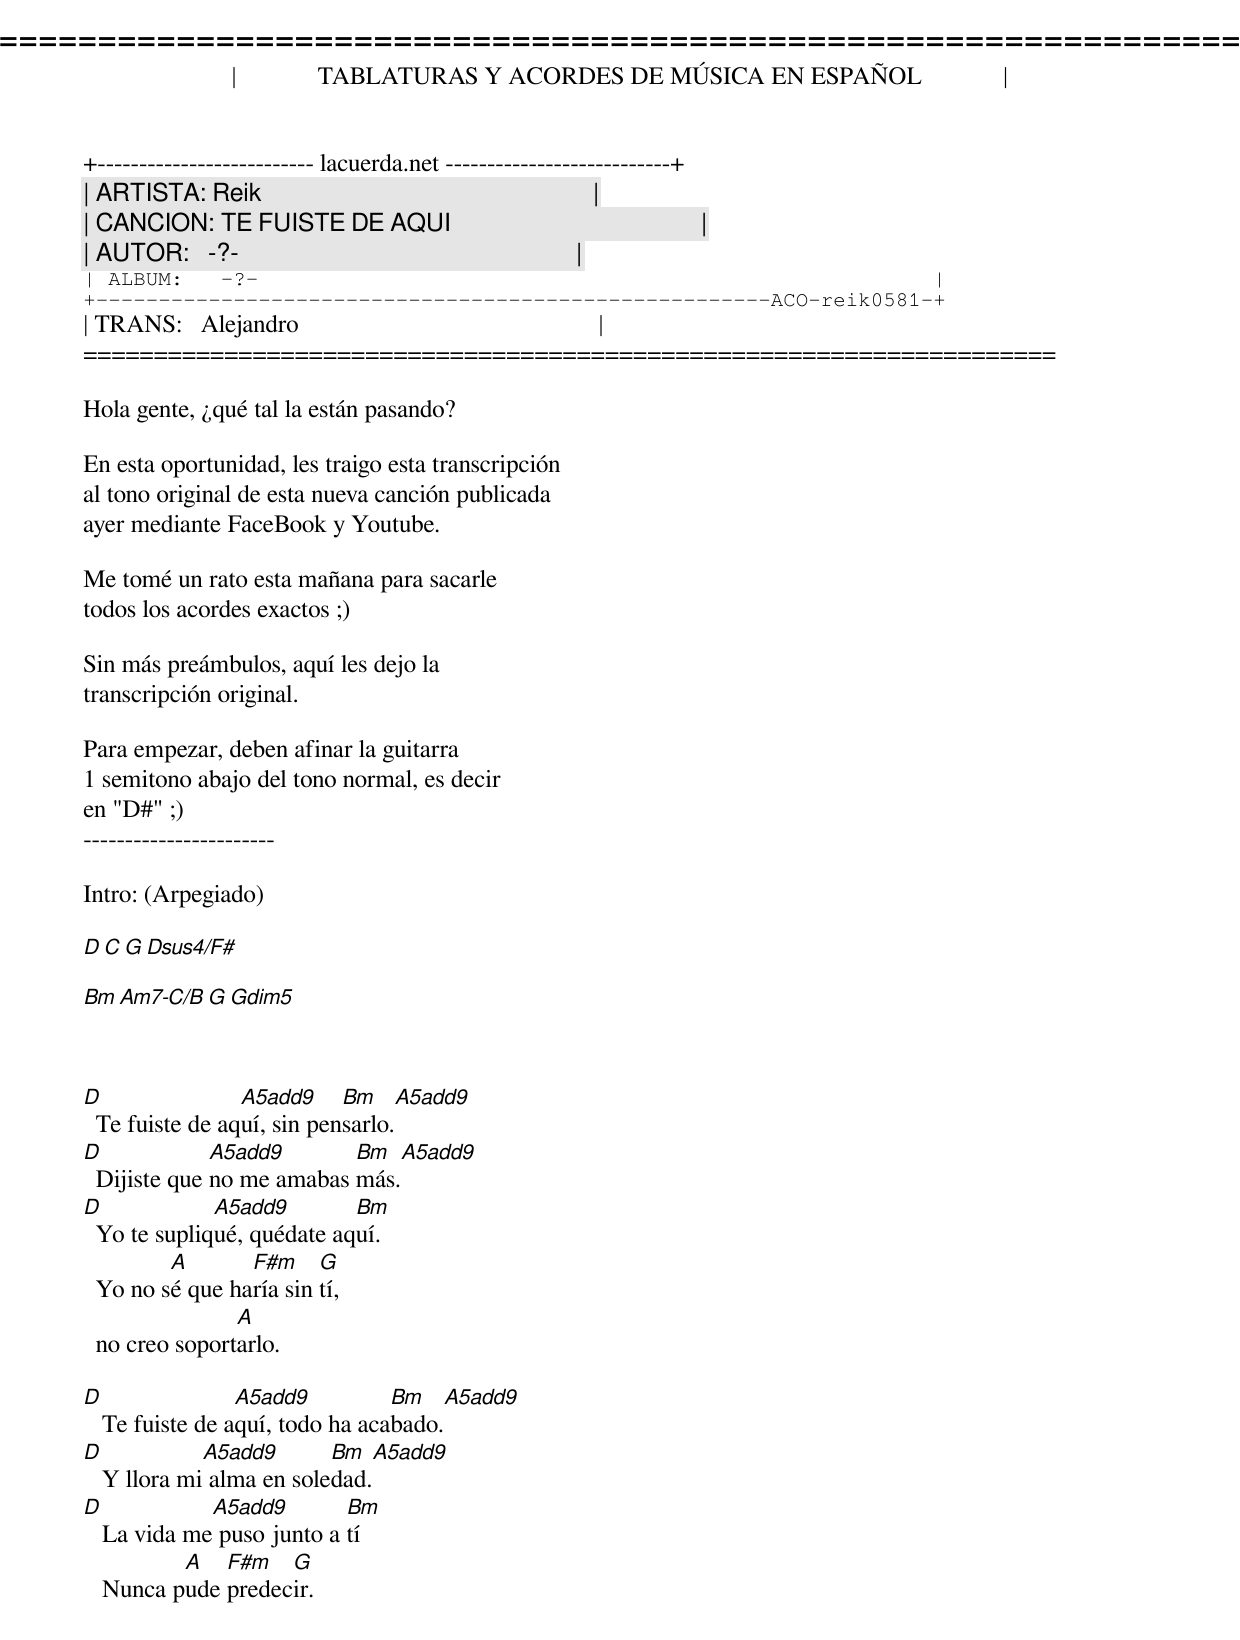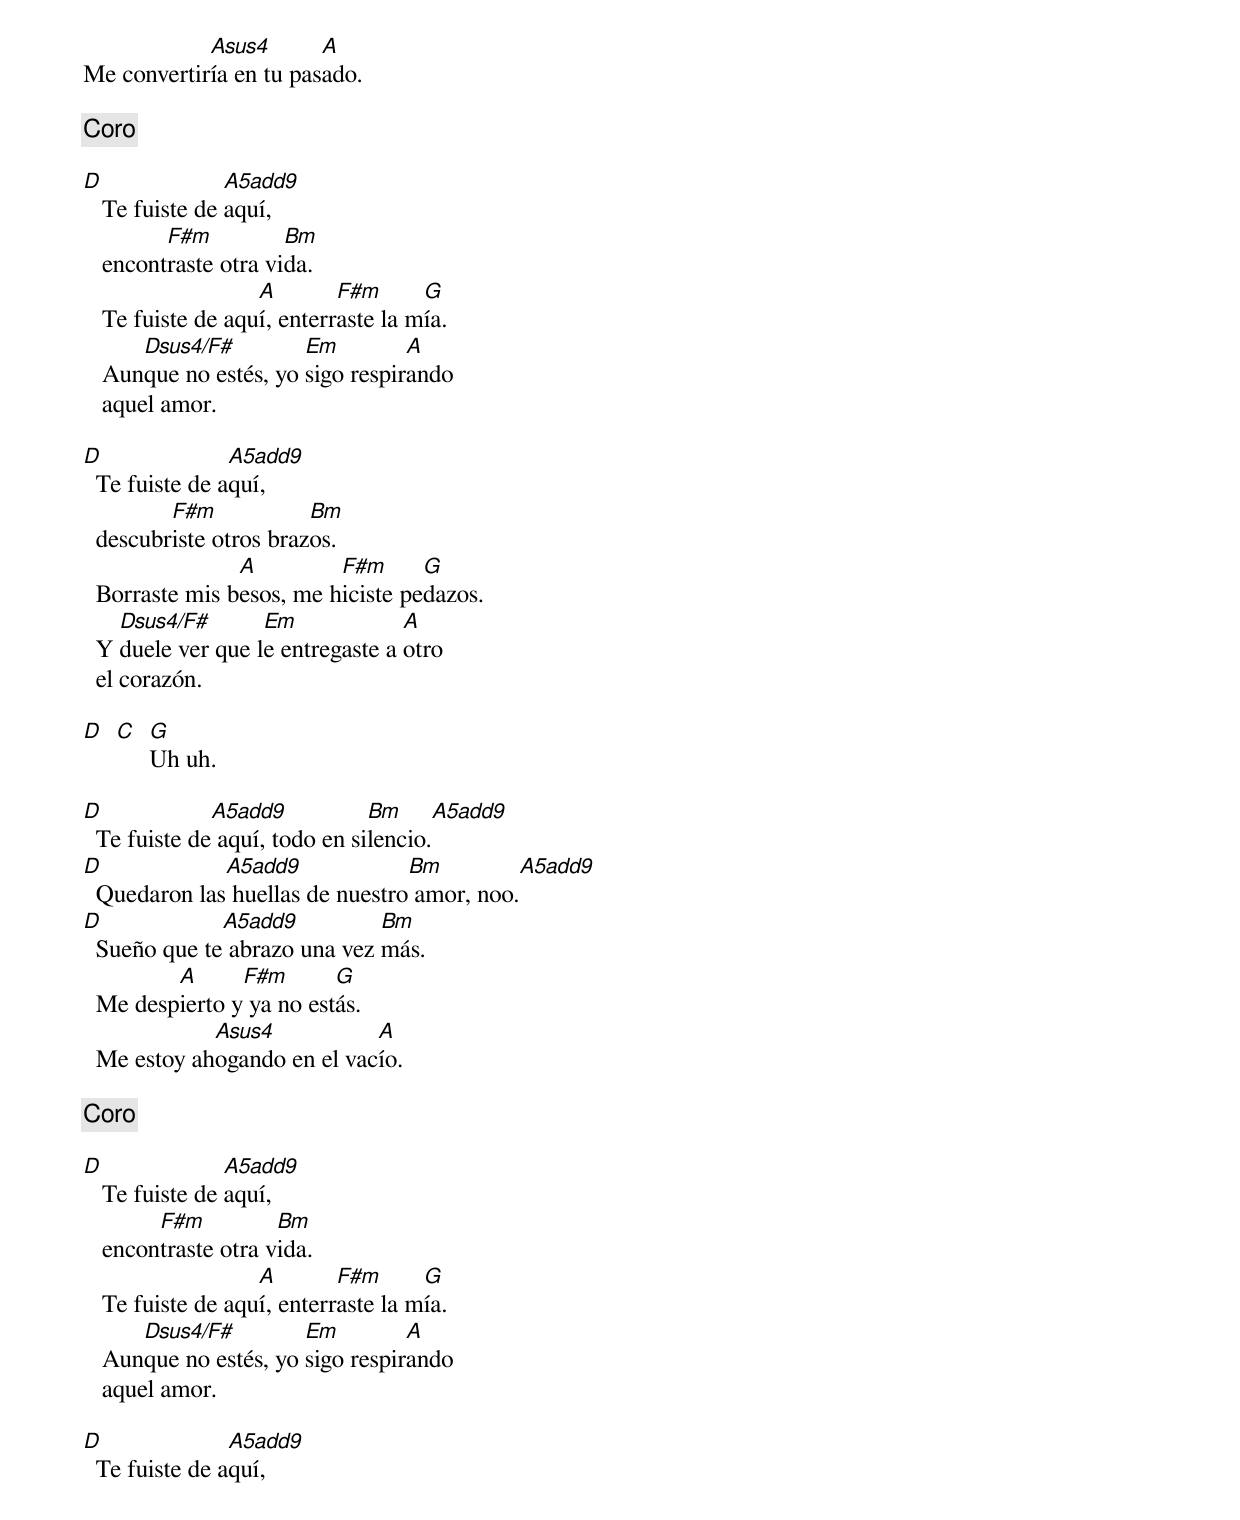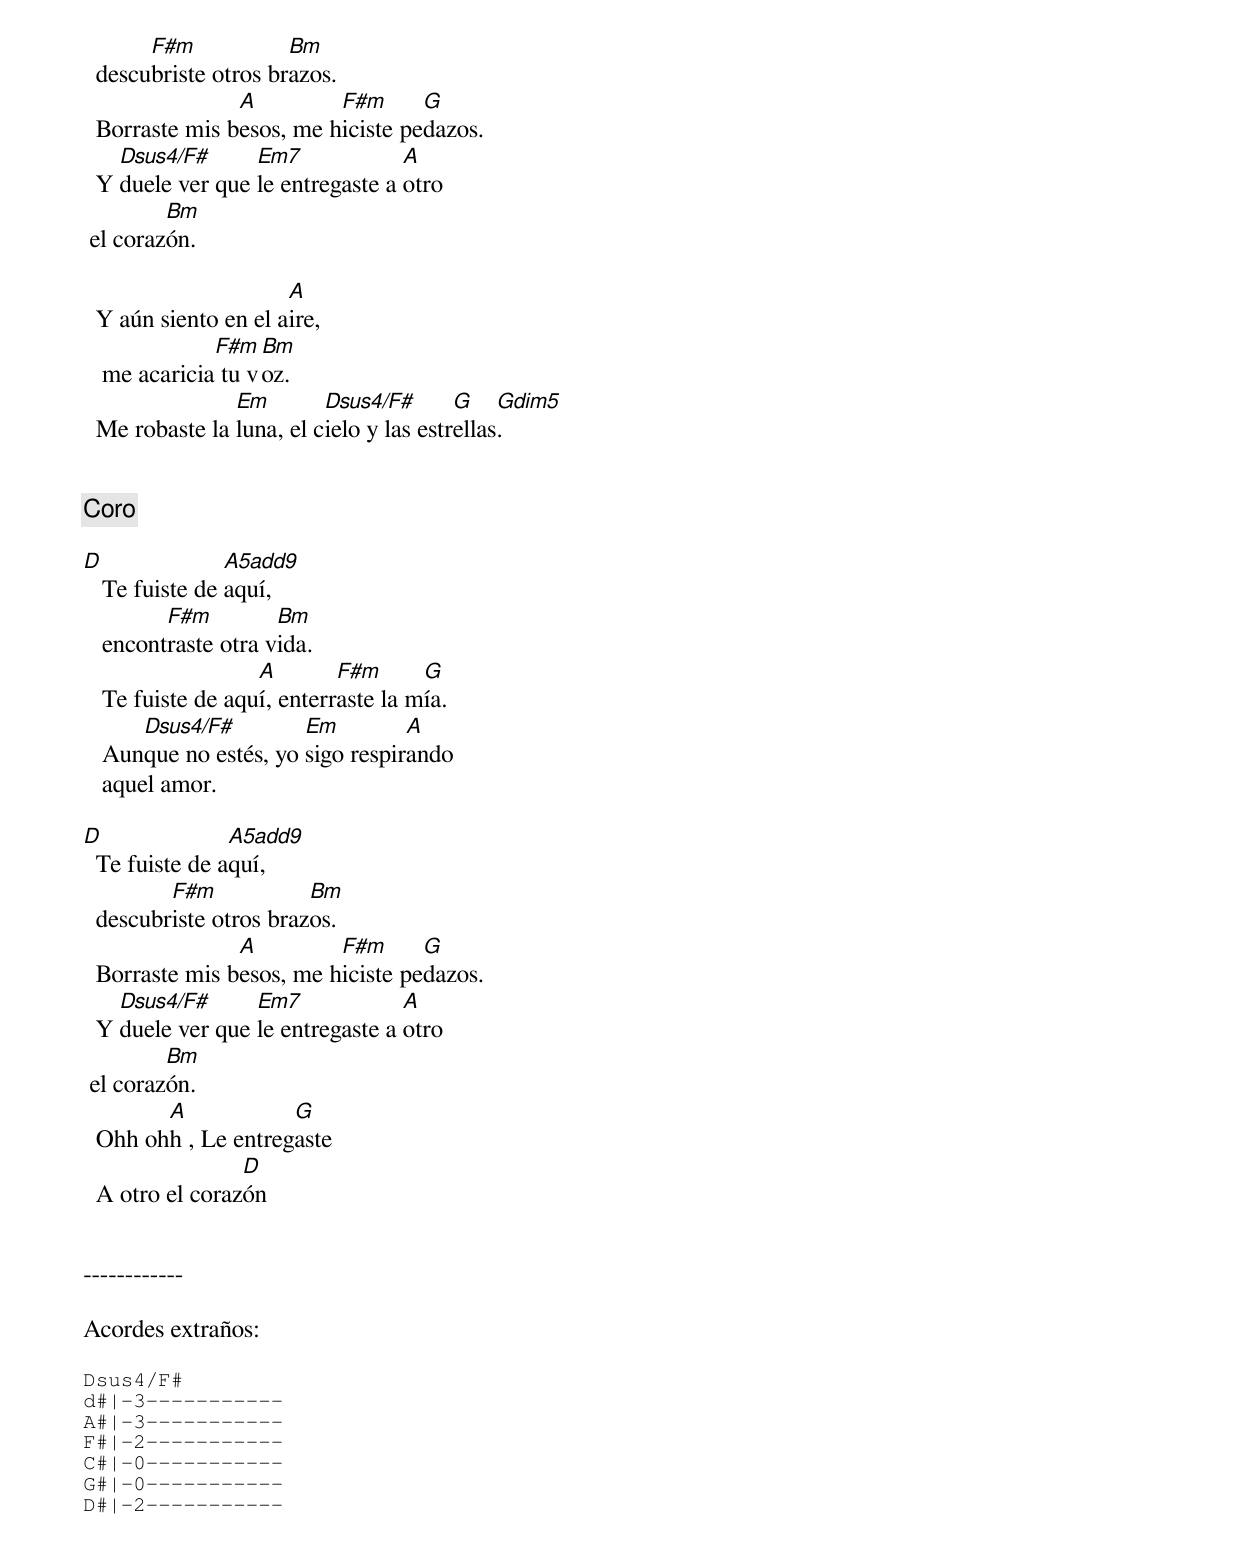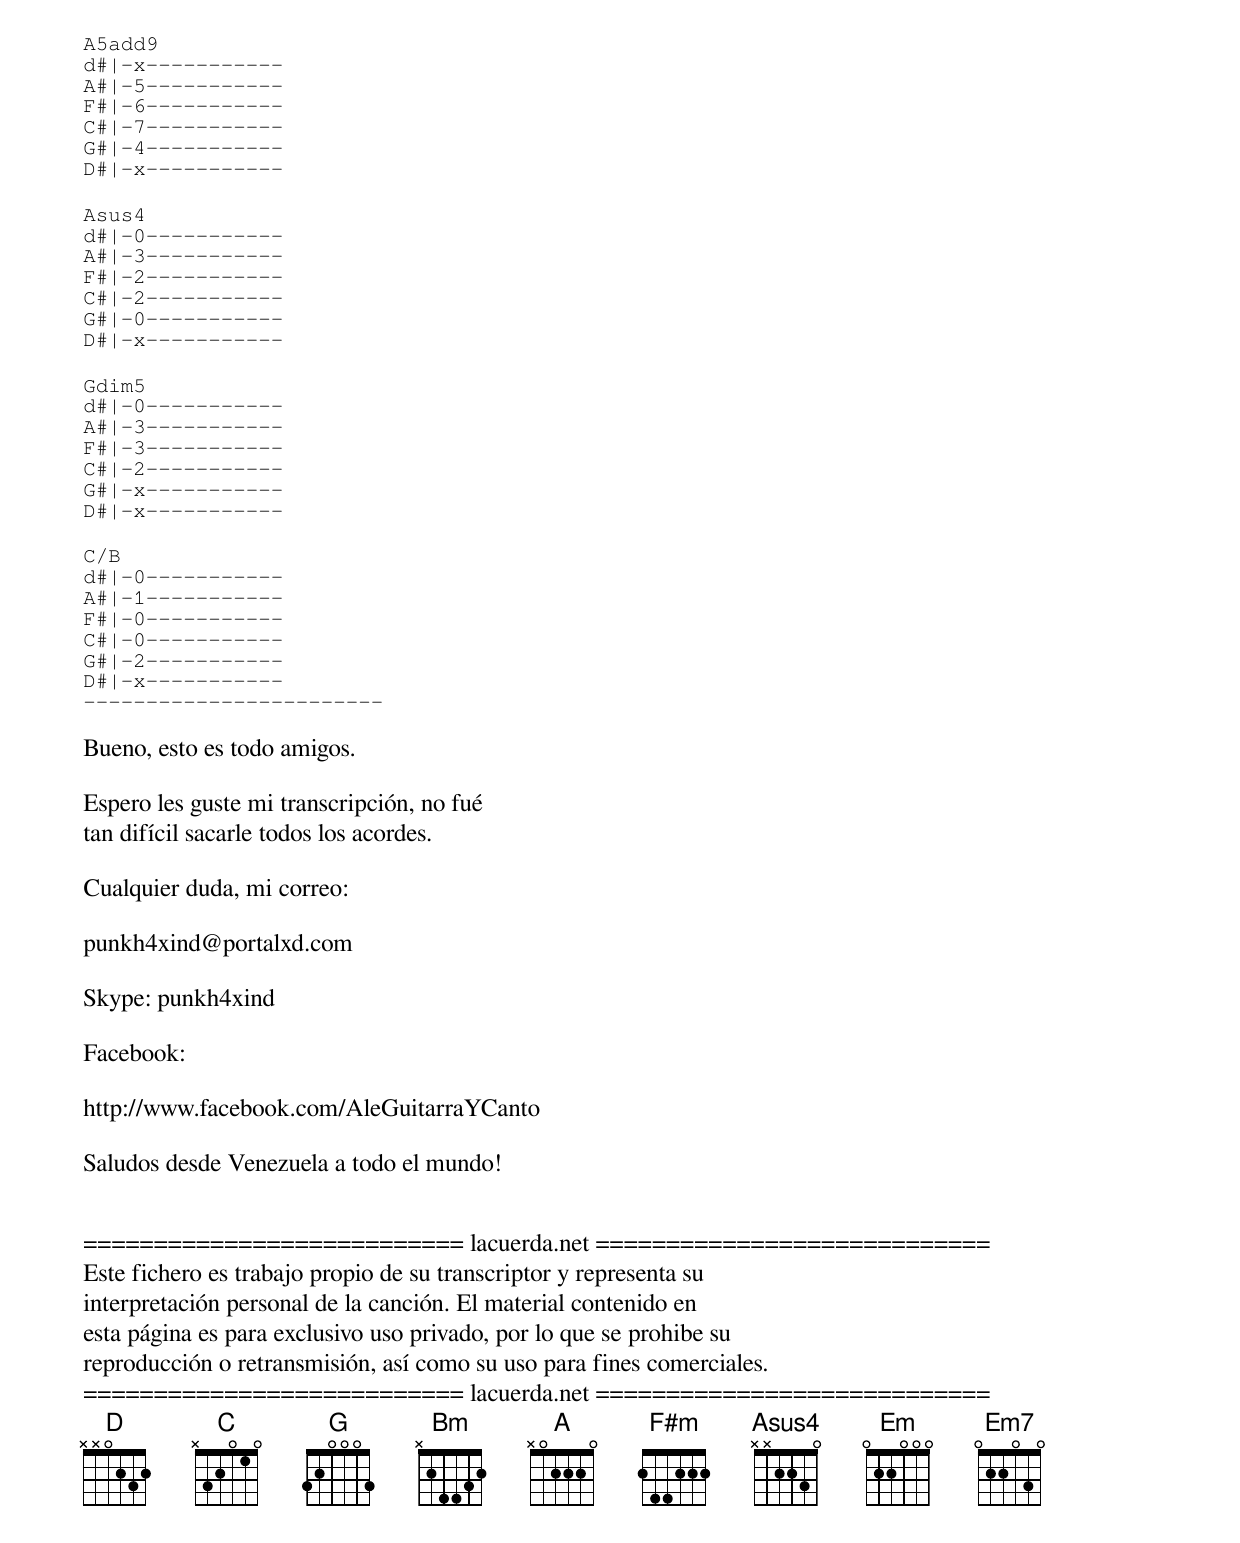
=====================================================================
|             TABLATURAS Y ACORDES DE MÚSICA EN ESPAÑOL             |
+-------------------------- lacuerda.net ---------------------------+
| ARTISTA: Reik                                                     |
| CANCION: TE FUISTE DE AQUI                                        |
| AUTOR:   -?-                                                      |
| ALBUM:   -?-                                                      |
+------------------------------------------------------ACO-reik0581-+
| TRANS:   Alejandro                                                |
=====================================================================

Hola gente, ¿qué tal la están pasando?

En esta oportunidad, les traigo esta transcripción
al tono original de esta nueva canción publicada
ayer mediante FaceBook y Youtube.

Me tomé un rato esta mañana para sacarle
todos los acordes exactos ;)

Sin más preámbulos, aquí les dejo la
transcripción original.

Para empezar, deben afinar la guitarra
1 semitono abajo del tono normal, es decir
en "D#" ;)
-----------------------

Intro: (Arpegiado)

D  C  G  Dsus4/F#

Bm  Am7-C/B  G  Gdim5



D                A5add9     Bm     A5add9
  Te fuiste de aquí, sin pensarlo.
D             A5add9       Bm     A5add9
  Dijiste que no me amabas más.
D             A5add9        Bm
  Yo te supliqué, quédate aquí.
         A       F#m     G
  Yo no sé que haría sin tí,
                A
  no creo soportarlo.

D                A5add9          Bm     A5add9
   Te fuiste de aquí, todo ha acabado.
D            A5add9       Bm    A5add9
   Y llora mi alma en soledad.
D            A5add9        Bm
   La vida me puso junto a tí
          A   F#m   G
   Nunca pude predecir.
            Asus4       A
Me convertiría en tu pasado.

[Coro]

D               A5add9
   Te fuiste de aquí,
         F#m          Bm
   encontraste otra vida.
                   A        F#m      G
   Te fuiste de aquí, enterraste la mía.
      Dsus4/F#         Em         A
   Aunque no estés, yo sigo respirando
   aquel amor.

D               A5add9
  Te fuiste de aquí,
         F#m            Bm
  descubriste otros brazos.
                A         F#m      G
  Borraste mis besos, me hiciste pedazos.
    Dsus4/F#       Em             A
  Y duele ver que le entregaste a otro
  el corazón.

D C G
    Uh uh.

D             A5add9           Bm     A5add9
  Te fuiste de aquí, todo en silencio.
D             A5add9             Bm          A5add9
  Quedaron las huellas de nuestro amor, noo.
D             A5add9          Bm
  Sueño que te abrazo una vez más.
         A      F#m       G
  Me despierto y ya no estás.
             Asus4           A
  Me estoy ahogando en el vacío.

[Coro]

D               A5add9
   Te fuiste de aquí,
        F#m          Bm
   encontraste otra vida.
                   A        F#m      G
   Te fuiste de aquí, enterraste la mía.
      Dsus4/F#         Em         A
   Aunque no estés, yo sigo respirando
   aquel amor.

D               A5add9
  Te fuiste de aquí,
       F#m            Bm
  descubriste otros brazos.
                A         F#m      G
  Borraste mis besos, me hiciste pedazos.
    Dsus4/F#      Em7             A
  Y duele ver que le entregaste a otro
         Bm
 el corazón.

                      A
  Y aún siento en el aire,
              F#m  Bm
   me acaricia tu voz.
                Em        Dsus4/F#       G    Gdim5
  Me robaste la luna, el cielo y las estrellas.


[Coro]

D               A5add9
   Te fuiste de aquí,
         F#m         Bm
   encontraste otra vida.
                   A        F#m      G
   Te fuiste de aquí, enterraste la mía.
      Dsus4/F#         Em         A
   Aunque no estés, yo sigo respirando
   aquel amor.

D               A5add9
  Te fuiste de aquí,
         F#m            Bm
  descubriste otros brazos.
                A         F#m      G
  Borraste mis besos, me hiciste pedazos.
    Dsus4/F#      Em7             A
  Y duele ver que le entregaste a otro
         Bm
 el corazón.
        A            G
  Ohh ohh , Le entregaste
                 D
  A otro el corazón


------------

Acordes extraños:

Dsus4/F#
d#|-3-----------
A#|-3-----------
F#|-2-----------
C#|-0-----------
G#|-0-----------
D#|-2-----------

A5add9
d#|-x-----------
A#|-5-----------
F#|-6-----------
C#|-7-----------
G#|-4-----------
D#|-x-----------

Asus4
d#|-0-----------
A#|-3-----------
F#|-2-----------
C#|-2-----------
G#|-0-----------
D#|-x-----------

Gdim5
d#|-0-----------
A#|-3-----------
F#|-3-----------
C#|-2-----------
G#|-x-----------
D#|-x-----------

C/B
d#|-0-----------
A#|-1-----------
F#|-0-----------
C#|-0-----------
G#|-2-----------
D#|-x-----------
------------------------

Bueno, esto es todo amigos.

Espero les guste mi transcripción, no fué
tan difícil sacarle todos los acordes.

Cualquier duda, mi correo:

punkh4xind@portalxd.com

Skype: punkh4xind

Facebook:

http://www.facebook.com/AleGuitarraYCanto

Saludos desde Venezuela a todo el mundo!


=========================== lacuerda.net ============================
Este fichero es trabajo propio de su transcriptor y representa su
interpretación personal de la canción. El material contenido en
esta página es para exclusivo uso privado, por lo que se prohibe su
reproducción o retransmisión, así como su uso para fines comerciales.
=========================== lacuerda.net ============================
